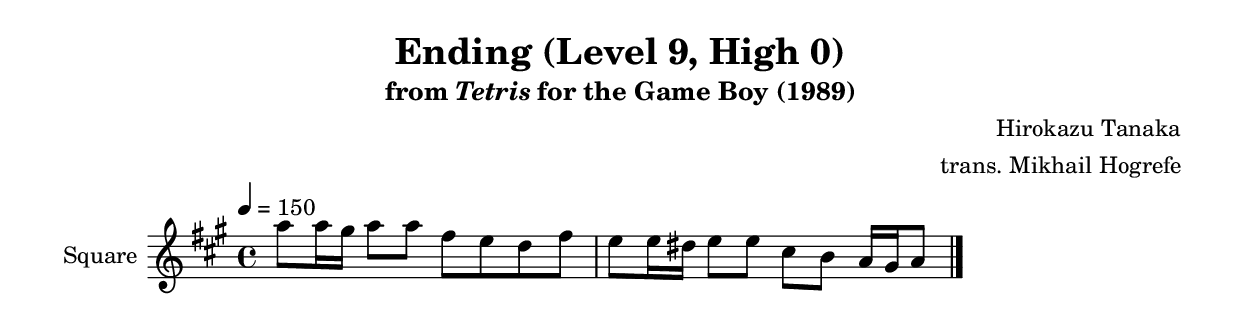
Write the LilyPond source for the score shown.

\version "2.22.0"

smaller = {
    \set fontSize = #-3
    \override Stem #'length-fraction = #0.56
    \override Beam #'thickness = #0.2688
    \override Beam #'length-fraction = #0.56
}

\book {
    \header {
        title = "Ending (Level 9, High 0)"
        subtitle = \markup { "from" {\italic "Tetris"} "for the Game Boy (1989)" }
        composer = "Hirokazu Tanaka"
        arranger = "trans. Mikhail Hogrefe"
    }

    \score {
        {
            \new Staff \relative c''' {
                \set Staff.instrumentName = "Square"
                \set Staff.shortInstrumentName = "S."
\tempo 4 = 150
\key a \major
a8 a16 gis a8 a fis e d fis |
e8 e16 dis e8 e cis b a16 gis a8 |
\bar "|."
            }
        }
        \midi {}
        \layout {
            \context {
                \Staff
                \RemoveEmptyStaves
            }
            \context {
                \DrumStaff
                \RemoveEmptyStaves
            }
        }
    }
}
